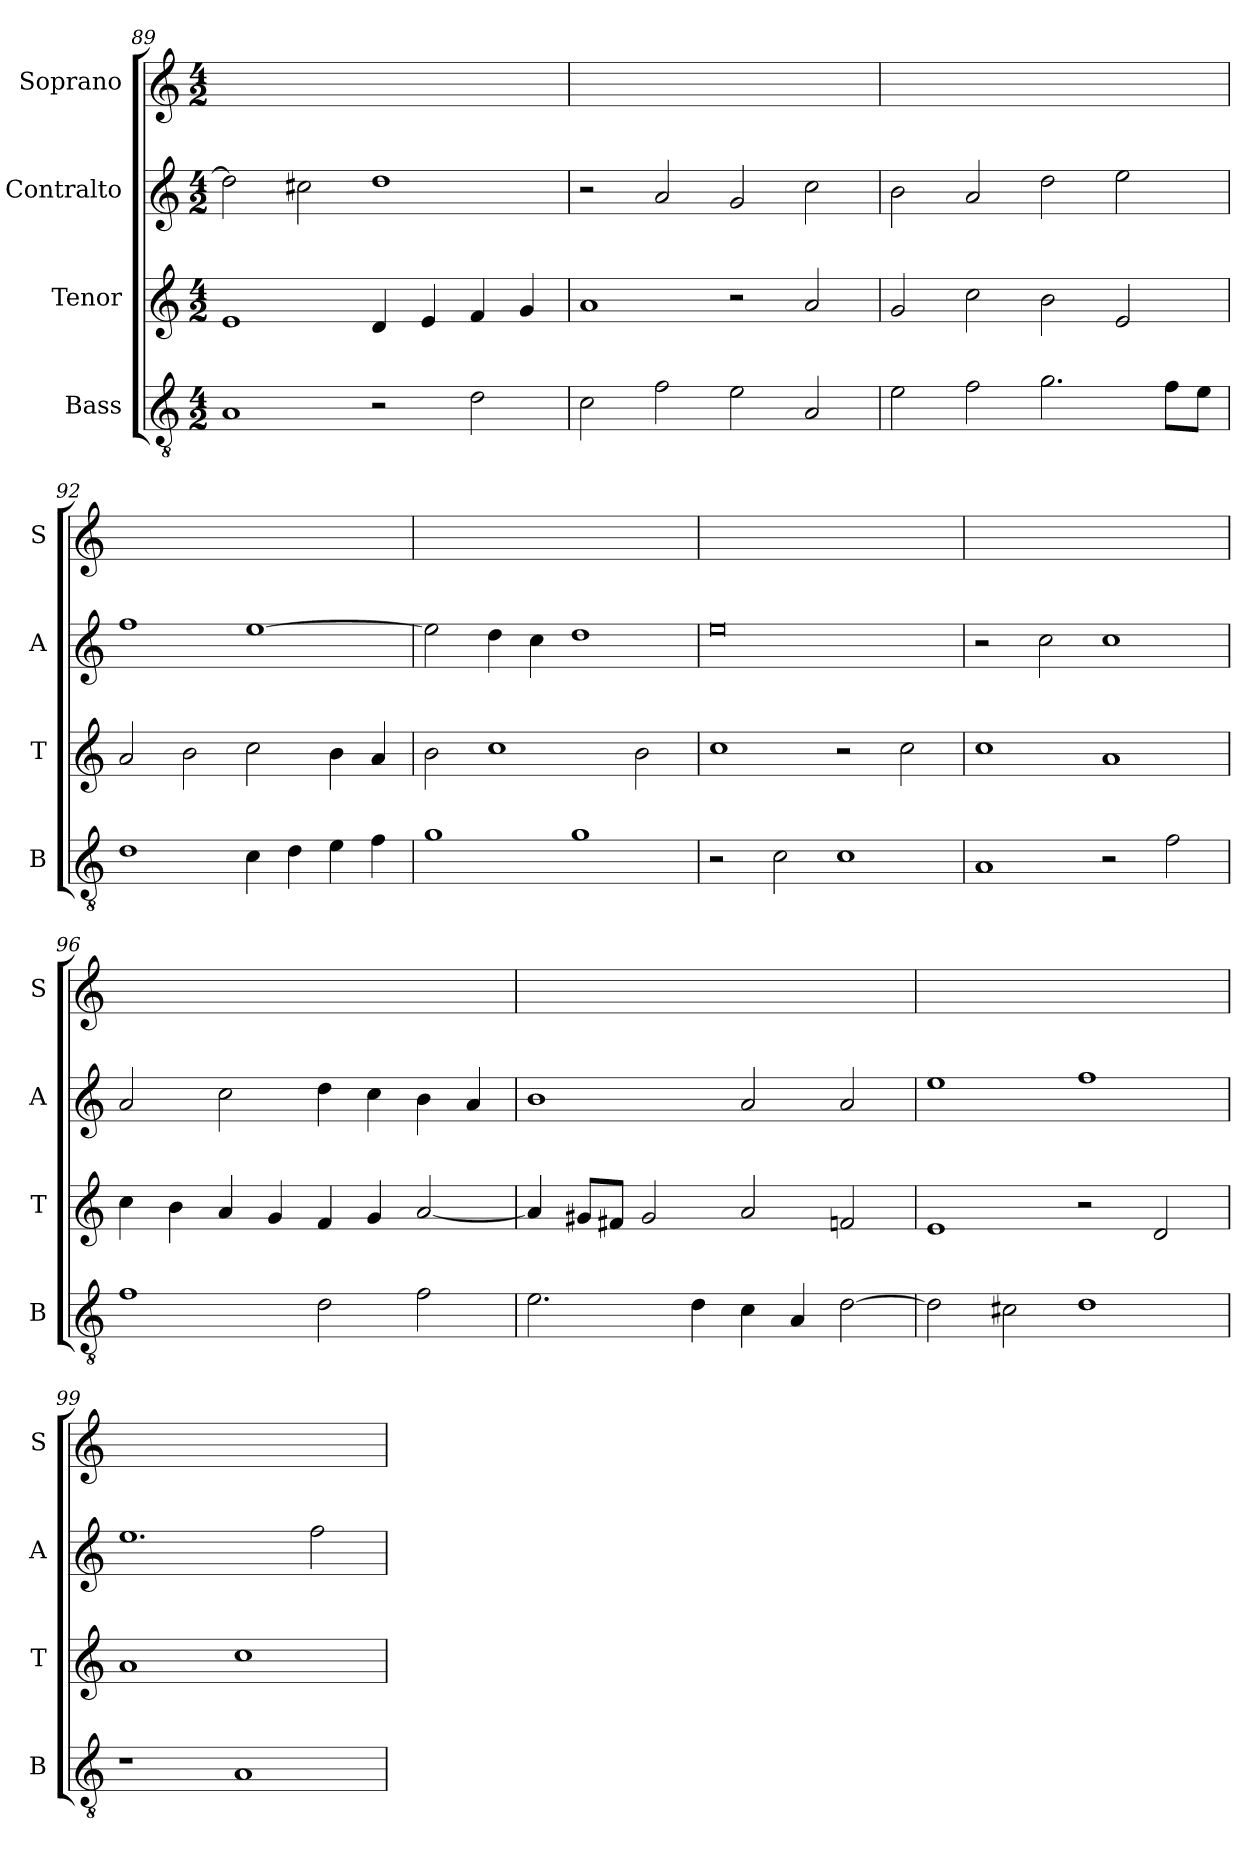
**kern	**kern	**kern	**kern
*part4	*part3	*part2	*part1
*staff4	*staff3	*staff2	*staff1
*I"Bass	*I"Tenor	*I"Contralto	*I"Soprano
*I'B	*I'T	*I'A	*I'S
*clefGv2	*clefG2	*clefG2	*clefG2
*k[]	*k[]	*k[]	*k[]
*D:dor	*D:dor	*D:dor	*D:dor
*M4/2	*M4/2	*M4/2	*M4/2
=89	=89	=89	=89
1A	1e	2dd]	0ryy
.	.	2cc#X	.
2r	4d	1dd	.
.	4e	.	.
2d	4f	.	.
.	4g	.	.
=90	=90	=90	=90
2c	1a	2r	0ryy
2f	.	2a	.
2e	2r	2g	.
2A	2a	2cc	.
=91	=91	=91	=91
2e	2g	2b	0ryy
2f	2cc	2a	.
2.g	2b	2dd	.
.	2e	2ee	.
8f\L	.	.	.
8e\J	.	.	.
=92	=92	=92	=92
1d	2a	1ff	0ryy
.	2b	.	.
4c	2cc	[1ee	.
4d	.	.	.
4e	4b	.	.
4f	4a	.	.
=93	=93	=93	=93
1g	2b	2ee]	0ryy
.	1cc	4dd	.
.	.	4cc	.
1g	.	1dd	.
.	2b	.	.
=94	=94	=94	=94
2r	1cc	0ee	0ryy
2c	.	.	.
1c	2r	.	.
.	2cc	.	.
=95	=95	=95	=95
1A	1cc	2r	0ryy
.	.	2cc	.
2r	1a	1cc	.
2f	.	.	.
=96	=96	=96	=96
1f	4cc	2a	0ryy
.	4b	.	.
.	4a	2cc	.
.	4g	.	.
2d	4f	4dd	.
.	4g	4cc	.
2f	[2a	4b	.
.	.	4a	.
=97	=97	=97	=97
2.e	4a]	1b	0ryy
.	8g#X/L	.	.
.	8f#X/J	.	.
.	2g#	.	.
4d	.	.	.
4c	2a	2a	.
4A	.	.	.
[2d	2fn	2a	.
=98	=98	=98	=98
2d]	1e	1ee	0ryy
2c#X	.	.	.
1d	2r	1ff	.
.	2d	.	.
=99	=99	=99	=99
1r	1a	1.ee	0ryy
1A	1cc	.	.
.	.	2ff	.
=	=	=	=
*-	*-	*-	*-
